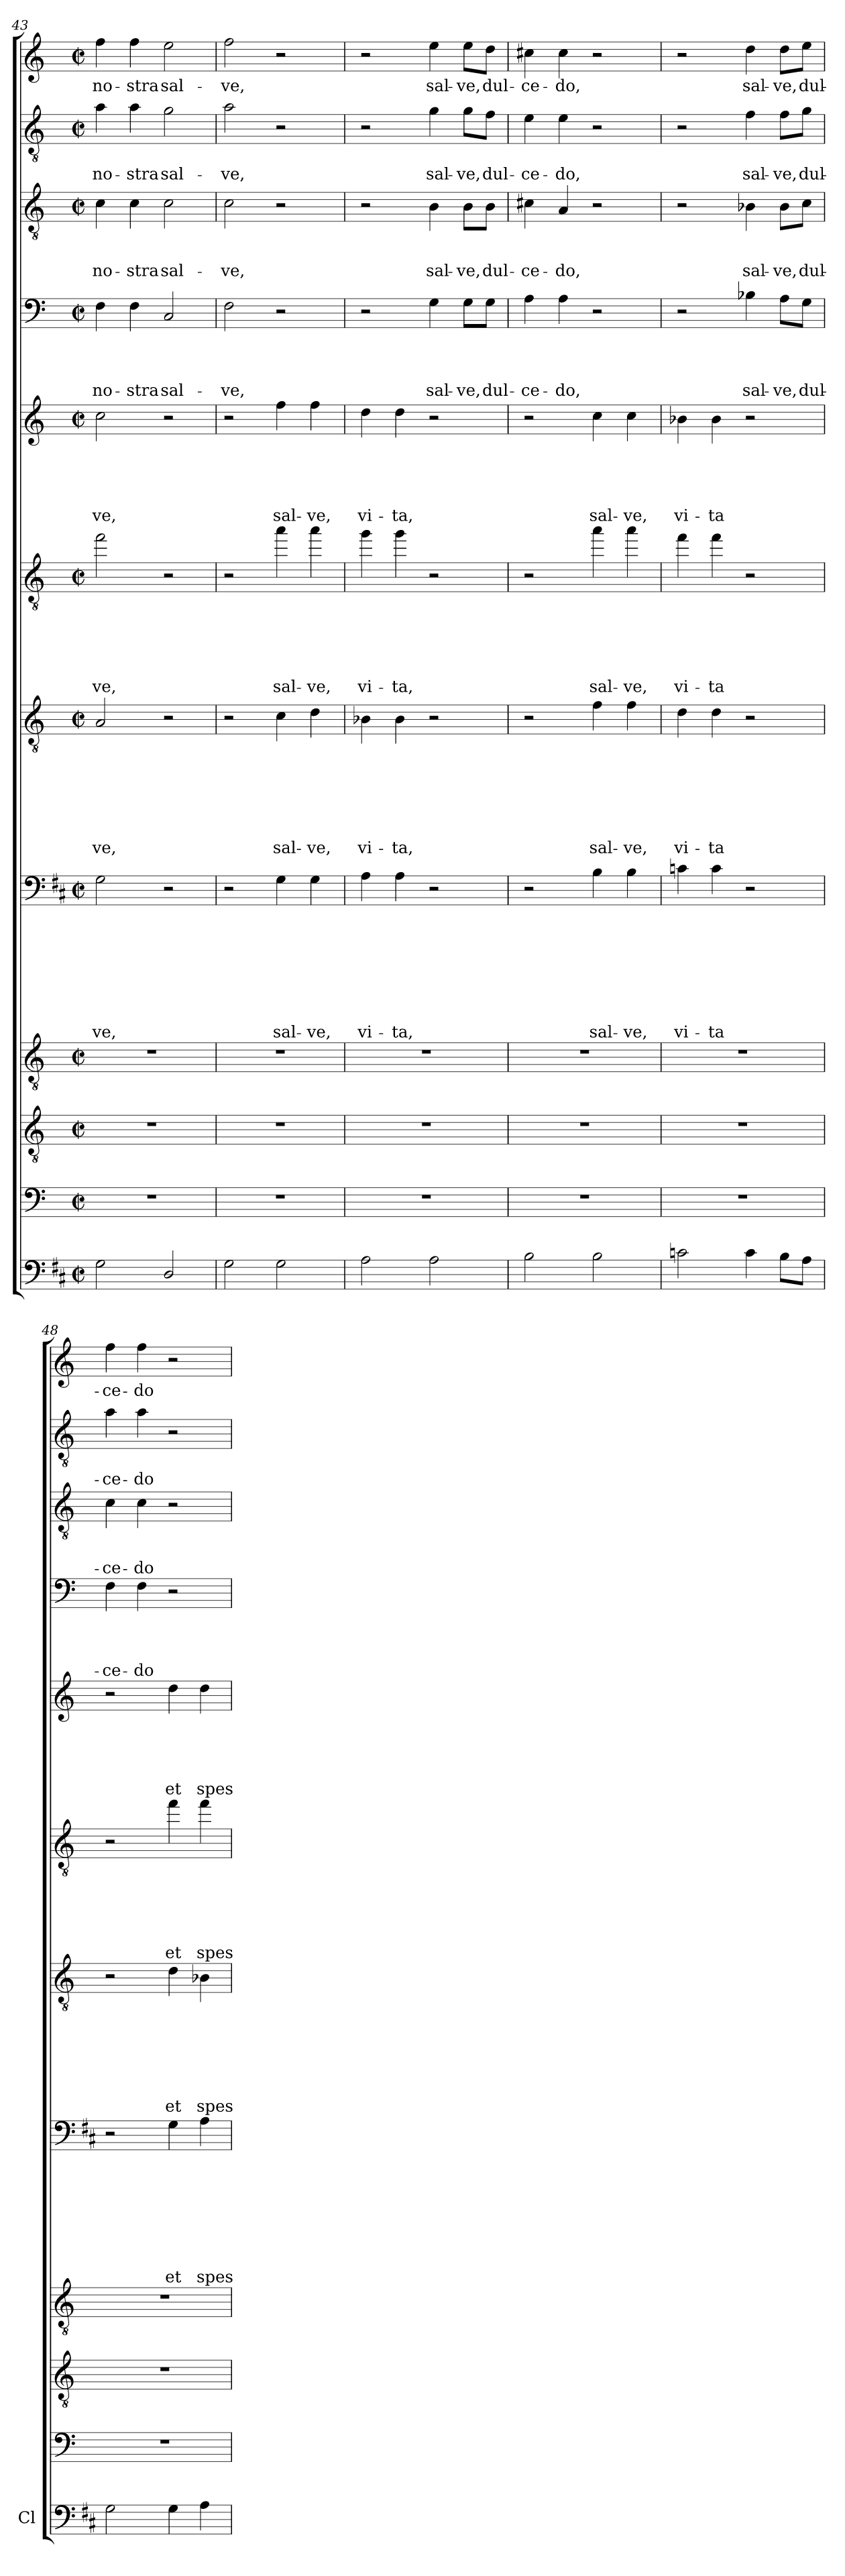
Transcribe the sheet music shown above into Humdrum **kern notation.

**kern	**kern	**kern	**kern	**kern	**text	**text	**text	**text	**text	**text	**text	**text	**kern	**text	**text	**text	**text	**text	**text	**text	**kern	**text	**text	**text	**text	**text	**text	**kern	**text	**text	**text	**text	**text	**kern	**text	**text	**text	**text	**kern	**text	**text	**text	**kern	**text	**text	**kern	**text
*part12	*part11	*part10	*part9	*part8	*part8	*part8	*part8	*part8	*part8	*part8	*part8	*part8	*part7	*part7	*part7	*part7	*part7	*part7	*part7	*part7	*part6	*part6	*part6	*part6	*part6	*part6	*part6	*part5	*part5	*part5	*part5	*part5	*part5	*part4	*part4	*part4	*part4	*part4	*part3	*part3	*part3	*part3	*part2	*part2	*part2	*part1	*part1
*staff12	*staff11	*staff10	*staff9	*staff8	*staff8	*staff8	*staff8	*staff8	*staff8	*staff8	*staff8	*staff8	*staff7	*staff7	*staff7	*staff7	*staff7	*staff7	*staff7	*staff7	*staff6	*staff6	*staff6	*staff6	*staff6	*staff6	*staff6	*staff5	*staff5	*staff5	*staff5	*staff5	*staff5	*staff4	*staff4	*staff4	*staff4	*staff4	*staff3	*staff3	*staff3	*staff3	*staff2	*staff2	*staff2	*staff1	*staff1
*I'Cl	*	*	*	*	*	*	*	*	*	*	*	*	*	*	*	*	*	*	*	*	*	*	*	*	*	*	*	*	*	*	*	*	*	*	*	*	*	*	*	*	*	*	*	*	*	*	*
*clefF4	*clefF4	*clefGv2	*clefGv2	*clefF4	*	*	*	*	*	*	*	*	*clefGv2	*	*	*	*	*	*	*	*clefGv2	*	*	*	*	*	*	*clefG2	*	*	*	*	*	*clefF4	*	*	*	*	*clefGv2	*	*	*	*clefGv2	*	*	*clefG2	*
*ITrd1c2	*	*	*	*ITrd1c2	*	*	*	*	*	*	*	*	*	*	*	*	*	*	*	*	*ITrd8c14	*	*	*	*	*	*	*	*	*	*	*	*	*	*	*	*	*	*	*	*	*	*	*	*	*	*
*k[]	*k[]	*k[]	*k[]	*k[]	*	*	*	*	*	*	*	*	*k[]	*	*	*	*	*	*	*	*k[]	*	*	*	*	*	*	*k[]	*	*	*	*	*	*k[]	*	*	*	*	*k[]	*	*	*	*k[]	*	*	*k[]	*
*C:	*C:	*C:	*C:	*C:	*	*	*	*	*	*	*	*	*C:	*	*	*	*	*	*	*	*C:	*	*	*	*	*	*	*C:	*	*	*	*	*	*C:	*	*	*	*	*C:	*	*	*	*C:	*	*	*C:	*
*M2/2	*M2/2	*M2/2	*M2/2	*M2/2	*	*	*	*	*	*	*	*	*M2/2	*	*	*	*	*	*	*	*M2/2	*	*	*	*	*	*	*M2/2	*	*	*	*	*	*M2/2	*	*	*	*	*M2/2	*	*	*	*M2/2	*	*	*M2/2	*
*met(c|)	*met(c|)	*met(c|)	*met(c|)	*met(c|)	*	*	*	*	*	*	*	*	*met(c|)	*	*	*	*	*	*	*	*met(c|)	*	*	*	*	*	*	*met(c|)	*	*	*	*	*	*met(c|)	*	*	*	*	*met(c|)	*	*	*	*met(c|)	*	*	*met(c|)	*
=43	=43	=43	=43	=43	=43	=43	=43	=43	=43	=43	=43	=43	=43	=43	=43	=43	=43	=43	=43	=43	=43	=43	=43	=43	=43	=43	=43	=43	=43	=43	=43	=43	=43	=43	=43	=43	=43	=43	=43	=43	=43	=43	=43	=43	=43	=43	=43
!	!	!	!	!	!	!	!	!	!	!	!	!LO:LY:b	!	!	!	!	!	!	!	!LO:LY:b	!	!	!	!	!	!	!LO:LY:b	!	!	!	!	!	!LO:LY:b	!	!	!	!	!LO:LY:b	!	!	!	!LO:LY:b	!	!	!LO:LY:b	!	!LO:LY:b
2F\	1r	1r	1r	2F\	.	.	.	.	.	.	.	-ve,	2A/	.	.	.	.	.	.	-ve,	2f\	.	.	.	.	.	-ve,	2cc\	.	.	.	.	-ve,	4F\	.	.	.	no-	4c\	.	.	no-	4a\	.	no-	4ff\	no-
!	!	!	!	!	!	!	!	!	!	!	!	!	!	!	!	!	!	!	!	!	!	!	!	!	!	!	!	!	!	!	!	!	!	!	!	!	!	!LO:LY:b	!	!	!	!LO:LY:b	!	!	!LO:LY:b	!	!LO:LY:b
.	.	.	.	.	.	.	.	.	.	.	.	.	.	.	.	.	.	.	.	.	.	.	.	.	.	.	.	.	.	.	.	.	.	4F\	.	.	.	-stra	4c\	.	.	-stra	4a\	.	-stra	4ff\	-stra
!	!	!	!	!	!	!	!	!	!	!	!	!	!	!	!	!	!	!	!	!	!	!	!	!	!	!	!	!	!	!	!	!	!	!	!	!	!	!LO:LY:b	!	!	!	!LO:LY:b	!	!	!LO:LY:b	!	!LO:LY:b
2C/	.	.	.	2r	.	.	.	.	.	.	.	.	2r	.	.	.	.	.	.	.	2r	.	.	.	.	.	.	2r	.	.	.	.	.	2C/	.	.	.	sal-	2c\	.	.	sal-	2g\	.	sal-	2ee\	sal-
=44	=44	=44	=44	=44	=44	=44	=44	=44	=44	=44	=44	=44	=44	=44	=44	=44	=44	=44	=44	=44	=44	=44	=44	=44	=44	=44	=44	=44	=44	=44	=44	=44	=44	=44	=44	=44	=44	=44	=44	=44	=44	=44	=44	=44	=44	=44	=44
!	!	!	!	!	!	!	!	!	!	!	!	!	!	!	!	!	!	!	!	!	!	!	!	!	!	!	!	!	!	!	!	!	!	!	!	!	!	!LO:LY:b	!	!	!	!LO:LY:b	!	!	!LO:LY:b	!	!LO:LY:b
2F\	1r	1r	1r	2r	.	.	.	.	.	.	.	.	2r	.	.	.	.	.	.	.	2r	.	.	.	.	.	.	2r	.	.	.	.	.	2F\	.	.	.	-ve,	2c\	.	.	-ve,	2a\	.	-ve,	2ff\	-ve,
!	!	!	!	!	!	!	!	!	!	!	!	!LO:LY:b	!	!	!	!	!	!	!	!LO:LY:b	!	!	!	!	!	!	!LO:LY:b	!	!	!	!	!	!LO:LY:b	!	!	!	!	!	!	!	!	!	!	!	!	!	!
2F\	.	.	.	4F\	.	.	.	.	.	.	.	sal-	4c\	.	.	.	.	.	.	sal-	4a\	.	.	.	.	.	sal-	4ff\	.	.	.	.	sal-	2r	.	.	.	.	2r	.	.	.	2r	.	.	2r	.
!	!	!	!	!	!	!	!	!	!	!	!	!LO:LY:b	!	!	!	!	!	!	!	!LO:LY:b	!	!	!	!	!	!	!LO:LY:b	!	!	!	!	!	!LO:LY:b	!	!	!	!	!	!	!	!	!	!	!	!	!	!
.	.	.	.	4F\	.	.	.	.	.	.	.	-ve,	4d\	.	.	.	.	.	.	-ve,	4a\	.	.	.	.	.	-ve,	4ff\	.	.	.	.	-ve,	.	.	.	.	.	.	.	.	.	.	.	.	.	.
!!LO:PB:g=z
=45	=45	=45	=45	=45	=45	=45	=45	=45	=45	=45	=45	=45	=45	=45	=45	=45	=45	=45	=45	=45	=45	=45	=45	=45	=45	=45	=45	=45	=45	=45	=45	=45	=45	=45	=45	=45	=45	=45	=45	=45	=45	=45	=45	=45	=45	=45	=45
!	!	!	!	!	!	!	!	!	!	!	!	!LO:LY:b	!	!	!	!	!	!	!	!LO:LY:b	!	!	!	!	!	!	!LO:LY:b	!	!	!	!	!	!LO:LY:b	!	!	!	!	!	!	!	!	!	!	!	!	!	!
2G\	1r	1r	1r	4G\	.	.	.	.	.	.	.	vi-	4B-X\	.	.	.	.	.	.	vi-	4g\	.	.	.	.	.	vi-	4dd\	.	.	.	.	vi-	2r	.	.	.	.	2r	.	.	.	2r	.	.	2r	.
!	!	!	!	!	!	!	!	!	!	!	!	!LO:LY:b	!	!	!	!	!	!	!	!LO:LY:b	!	!	!	!	!	!	!LO:LY:b	!	!	!	!	!	!LO:LY:b	!	!	!	!	!	!	!	!	!	!	!	!	!	!
.	.	.	.	4G\	.	.	.	.	.	.	.	-ta,	4B-\	.	.	.	.	.	.	-ta,	4g\	.	.	.	.	.	-ta,	4dd\	.	.	.	.	-ta,	.	.	.	.	.	.	.	.	.	.	.	.	.	.
!	!	!	!	!	!	!	!	!	!	!	!	!	!	!	!	!	!	!	!	!	!	!	!	!	!	!	!	!	!	!	!	!	!	!	!	!	!	!LO:LY:b	!	!	!	!LO:LY:b	!	!	!LO:LY:b	!	!LO:LY:b
2G\	.	.	.	2r	.	.	.	.	.	.	.	.	2r	.	.	.	.	.	.	.	2r	.	.	.	.	.	.	2r	.	.	.	.	.	4G\	.	.	.	sal-	4B\	.	.	sal-	4g\	.	sal-	4ee\	sal-
!	!	!	!	!	!	!	!	!	!	!	!	!	!	!	!	!	!	!	!	!	!	!	!	!	!	!	!	!	!	!	!	!	!	!	!	!	!	!LO:LY:b	!	!	!	!LO:LY:b	!	!	!LO:LY:b	!	!LO:LY:b
.	.	.	.	.	.	.	.	.	.	.	.	.	.	.	.	.	.	.	.	.	.	.	.	.	.	.	.	.	.	.	.	.	.	8G\L	.	.	.	-ve,	8B\L	.	.	-ve,	8g\L	.	-ve,	8ee\L	-ve,
!	!	!	!	!	!	!	!	!	!	!	!	!	!	!	!	!	!	!	!	!	!	!	!	!	!	!	!	!	!	!	!	!	!	!	!	!	!	!LO:LY:b	!	!	!	!LO:LY:b	!	!	!LO:LY:b	!	!LO:LY:b
.	.	.	.	.	.	.	.	.	.	.	.	.	.	.	.	.	.	.	.	.	.	.	.	.	.	.	.	.	.	.	.	.	.	8G\J	.	.	.	dul-	8B\J	.	.	dul-	8f\J	.	dul-	8dd\J	dul-
=46	=46	=46	=46	=46	=46	=46	=46	=46	=46	=46	=46	=46	=46	=46	=46	=46	=46	=46	=46	=46	=46	=46	=46	=46	=46	=46	=46	=46	=46	=46	=46	=46	=46	=46	=46	=46	=46	=46	=46	=46	=46	=46	=46	=46	=46	=46	=46
!	!	!	!	!	!	!	!	!	!	!	!	!	!	!	!	!	!	!	!	!	!	!	!	!	!	!	!	!	!	!	!	!	!	!	!	!	!	!LO:LY:b	!	!	!	!LO:LY:b	!	!	!LO:LY:b	!	!LO:LY:b
2A\	1r	1r	1r	2r	.	.	.	.	.	.	.	.	2r	.	.	.	.	.	.	.	2r	.	.	.	.	.	.	2r	.	.	.	.	.	4A\	.	.	.	-ce-	4c#X\	.	.	-ce-	4e\	.	-ce-	4cc#X\	-ce-
!	!	!	!	!	!	!	!	!	!	!	!	!	!	!	!	!	!	!	!	!	!	!	!	!	!	!	!	!	!	!	!	!	!	!	!	!	!	!LO:LY:b	!	!	!	!LO:LY:b	!	!	!LO:LY:b	!	!LO:LY:b
.	.	.	.	.	.	.	.	.	.	.	.	.	.	.	.	.	.	.	.	.	.	.	.	.	.	.	.	.	.	.	.	.	.	4A\	.	.	.	-do,	4A/	.	.	-do,	4e\	.	-do,	4cc#\	-do,
!	!	!	!	!	!	!	!	!	!	!	!	!LO:LY:b	!	!	!	!	!	!	!	!LO:LY:b	!	!	!	!	!	!	!LO:LY:b	!	!	!	!	!	!LO:LY:b	!	!	!	!	!	!	!	!	!	!	!	!	!	!
2A\	.	.	.	4A\	.	.	.	.	.	.	.	sal-	4f\	.	.	.	.	.	.	sal-	4a\	.	.	.	.	.	sal-	4cc\	.	.	.	.	sal-	2r	.	.	.	.	2r	.	.	.	2r	.	.	2r	.
!	!	!	!	!	!	!	!	!	!	!	!	!LO:LY:b	!	!	!	!	!	!	!	!LO:LY:b	!	!	!	!	!	!	!LO:LY:b	!	!	!	!	!	!LO:LY:b	!	!	!	!	!	!	!	!	!	!	!	!	!	!
.	.	.	.	4A\	.	.	.	.	.	.	.	-ve,	4f\	.	.	.	.	.	.	-ve,	4a\	.	.	.	.	.	-ve,	4cc\	.	.	.	.	-ve,	.	.	.	.	.	.	.	.	.	.	.	.	.	.
=47	=47	=47	=47	=47	=47	=47	=47	=47	=47	=47	=47	=47	=47	=47	=47	=47	=47	=47	=47	=47	=47	=47	=47	=47	=47	=47	=47	=47	=47	=47	=47	=47	=47	=47	=47	=47	=47	=47	=47	=47	=47	=47	=47	=47	=47	=47	=47
!	!	!	!	!	!	!	!	!	!	!	!	!LO:LY:b	!	!	!	!	!	!	!	!LO:LY:b	!	!	!	!	!	!	!LO:LY:b	!	!	!	!	!	!LO:LY:b	!	!	!	!	!	!	!	!	!	!	!	!	!	!
2B-X\	1r	1r	1r	4B-X\	.	.	.	.	.	.	.	vi-	4d\	.	.	.	.	.	.	vi-	4f\	.	.	.	.	.	vi-	4b-X\	.	.	.	.	vi-	2r	.	.	.	.	2r	.	.	.	2r	.	.	2r	.
!	!	!	!	!	!	!	!	!	!	!	!	!LO:LY:b	!	!	!	!	!	!	!	!LO:LY:b	!	!	!	!	!	!	!LO:LY:b	!	!	!	!	!	!LO:LY:b	!	!	!	!	!	!	!	!	!	!	!	!	!	!
.	.	.	.	4B-\	.	.	.	.	.	.	.	-ta	4d\	.	.	.	.	.	.	-ta	4f\	.	.	.	.	.	-ta	4b-\	.	.	.	.	-ta	.	.	.	.	.	.	.	.	.	.	.	.	.	.
!	!	!	!	!	!	!	!	!	!	!	!	!	!	!	!	!	!	!	!	!	!	!	!	!	!	!	!	!	!	!	!	!	!	!	!	!	!	!LO:LY:b	!	!	!	!LO:LY:b	!	!	!LO:LY:b	!	!LO:LY:b
4B-\	.	.	.	2r	.	.	.	.	.	.	.	.	2r	.	.	.	.	.	.	.	2r	.	.	.	.	.	.	2r	.	.	.	.	.	4B-X\	.	.	.	sal-	4B-X\	.	.	sal-	4f\	.	sal-	4dd\	sal-
!	!	!	!	!	!	!	!	!	!	!	!	!	!	!	!	!	!	!	!	!	!	!	!	!	!	!	!	!	!	!	!	!	!	!	!	!	!	!LO:LY:b	!	!	!	!LO:LY:b	!	!	!LO:LY:b	!	!LO:LY:b
8A\L	.	.	.	.	.	.	.	.	.	.	.	.	.	.	.	.	.	.	.	.	.	.	.	.	.	.	.	.	.	.	.	.	.	8A\L	.	.	.	-ve,	8B-\L	.	.	-ve,	8f\L	.	-ve,	8dd\L	-ve,
!	!	!	!	!	!	!	!	!	!	!	!	!	!	!	!	!	!	!	!	!	!	!	!	!	!	!	!	!	!	!	!	!	!	!	!	!	!	!LO:LY:b	!	!	!	!LO:LY:b	!	!	!LO:LY:b	!	!LO:LY:b
8G\J	.	.	.	.	.	.	.	.	.	.	.	.	.	.	.	.	.	.	.	.	.	.	.	.	.	.	.	.	.	.	.	.	.	8G\J	.	.	.	dul-	8c\J	.	.	dul-	8g\J	.	dul-	8ee\J	dul-
=48	=48	=48	=48	=48	=48	=48	=48	=48	=48	=48	=48	=48	=48	=48	=48	=48	=48	=48	=48	=48	=48	=48	=48	=48	=48	=48	=48	=48	=48	=48	=48	=48	=48	=48	=48	=48	=48	=48	=48	=48	=48	=48	=48	=48	=48	=48	=48
!	!	!	!	!	!	!	!	!	!	!	!	!	!	!	!	!	!	!	!	!	!	!	!	!	!	!	!	!	!	!	!	!	!	!	!	!	!	!LO:LY:b	!	!	!	!LO:LY:b	!	!	!LO:LY:b	!	!LO:LY:b
2F\	1r	1r	1r	2r	.	.	.	.	.	.	.	.	2r	.	.	.	.	.	.	.	2r	.	.	.	.	.	.	2r	.	.	.	.	.	4F\	.	.	.	-ce-	4c\	.	.	-ce-	4a\	.	-ce-	4ff\	-ce-
!	!	!	!	!	!	!	!	!	!	!	!	!	!	!	!	!	!	!	!	!	!	!	!	!	!	!	!	!	!	!	!	!	!	!	!	!	!	!LO:LY:b	!	!	!	!LO:LY:b	!	!	!LO:LY:b	!	!LO:LY:b
.	.	.	.	.	.	.	.	.	.	.	.	.	.	.	.	.	.	.	.	.	.	.	.	.	.	.	.	.	.	.	.	.	.	4F\	.	.	.	-do	4c\	.	.	-do	4a\	.	-do	4ff\	-do
!	!	!	!	!	!	!	!	!	!	!	!	!LO:LY:b	!	!	!	!	!	!	!	!LO:LY:b	!	!	!	!	!	!	!LO:LY:b	!	!	!	!	!	!LO:LY:b	!	!	!	!	!	!	!	!	!	!	!	!	!	!
4F\	.	.	.	4F\	.	.	.	.	.	.	.	et	4d\	.	.	.	.	.	.	et	4f\	.	.	.	.	.	et	4dd\	.	.	.	.	et	2r	.	.	.	.	2r	.	.	.	2r	.	.	2r	.
!	!	!	!	!	!	!	!	!	!	!	!	!LO:LY:b	!	!	!	!	!	!	!	!LO:LY:b	!	!	!	!	!	!	!LO:LY:b	!	!	!	!	!	!LO:LY:b	!	!	!	!	!	!	!	!	!	!	!	!	!	!
4G\	.	.	.	4G\	.	.	.	.	.	.	.	spes	4B-X\	.	.	.	.	.	.	spes	4f\	.	.	.	.	.	spes	4dd\	.	.	.	.	spes	.	.	.	.	.	.	.	.	.	.	.	.	.	.
=	=	=	=	=	=	=	=	=	=	=	=	=	=	=	=	=	=	=	=	=	=	=	=	=	=	=	=	=	=	=	=	=	=	=	=	=	=	=	=	=	=	=	=	=	=	=	=
*-	*-	*-	*-	*-	*-	*-	*-	*-	*-	*-	*-	*-	*-	*-	*-	*-	*-	*-	*-	*-	*-	*-	*-	*-	*-	*-	*-	*-	*-	*-	*-	*-	*-	*-	*-	*-	*-	*-	*-	*-	*-	*-	*-	*-	*-	*-	*-
